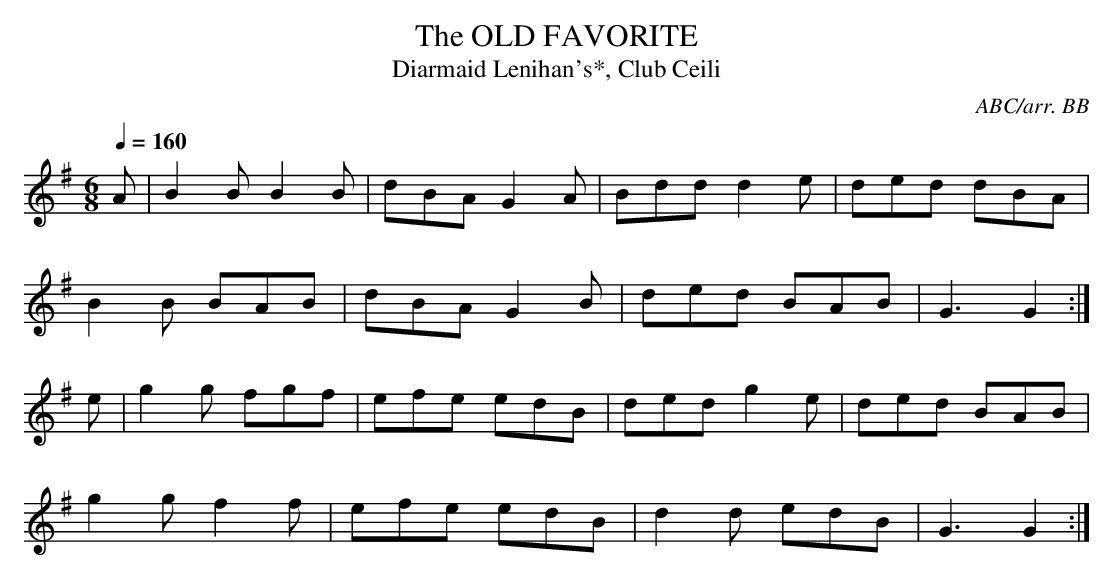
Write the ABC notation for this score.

X:1
T:OLD FAVORITE, The
T:Diarmaid Lenihan's*, Club Ceili
C:ABC/arr. BB
old whistle player who was the ultimate source
(via Micho Russell) of the tune!
Q:1/4=160
L:1/8
M:6/8
K:G
A|B2B B2B|dBA G2A|Bdd d2e|ded dBA|
B2B BAB|dBA G2B|ded BAB|G3 G2:|
e|g2g fgf|efe edB|ded g2e|ded BAB|
g2g f2f|efe edB|d2d edB|G3 G2:|
